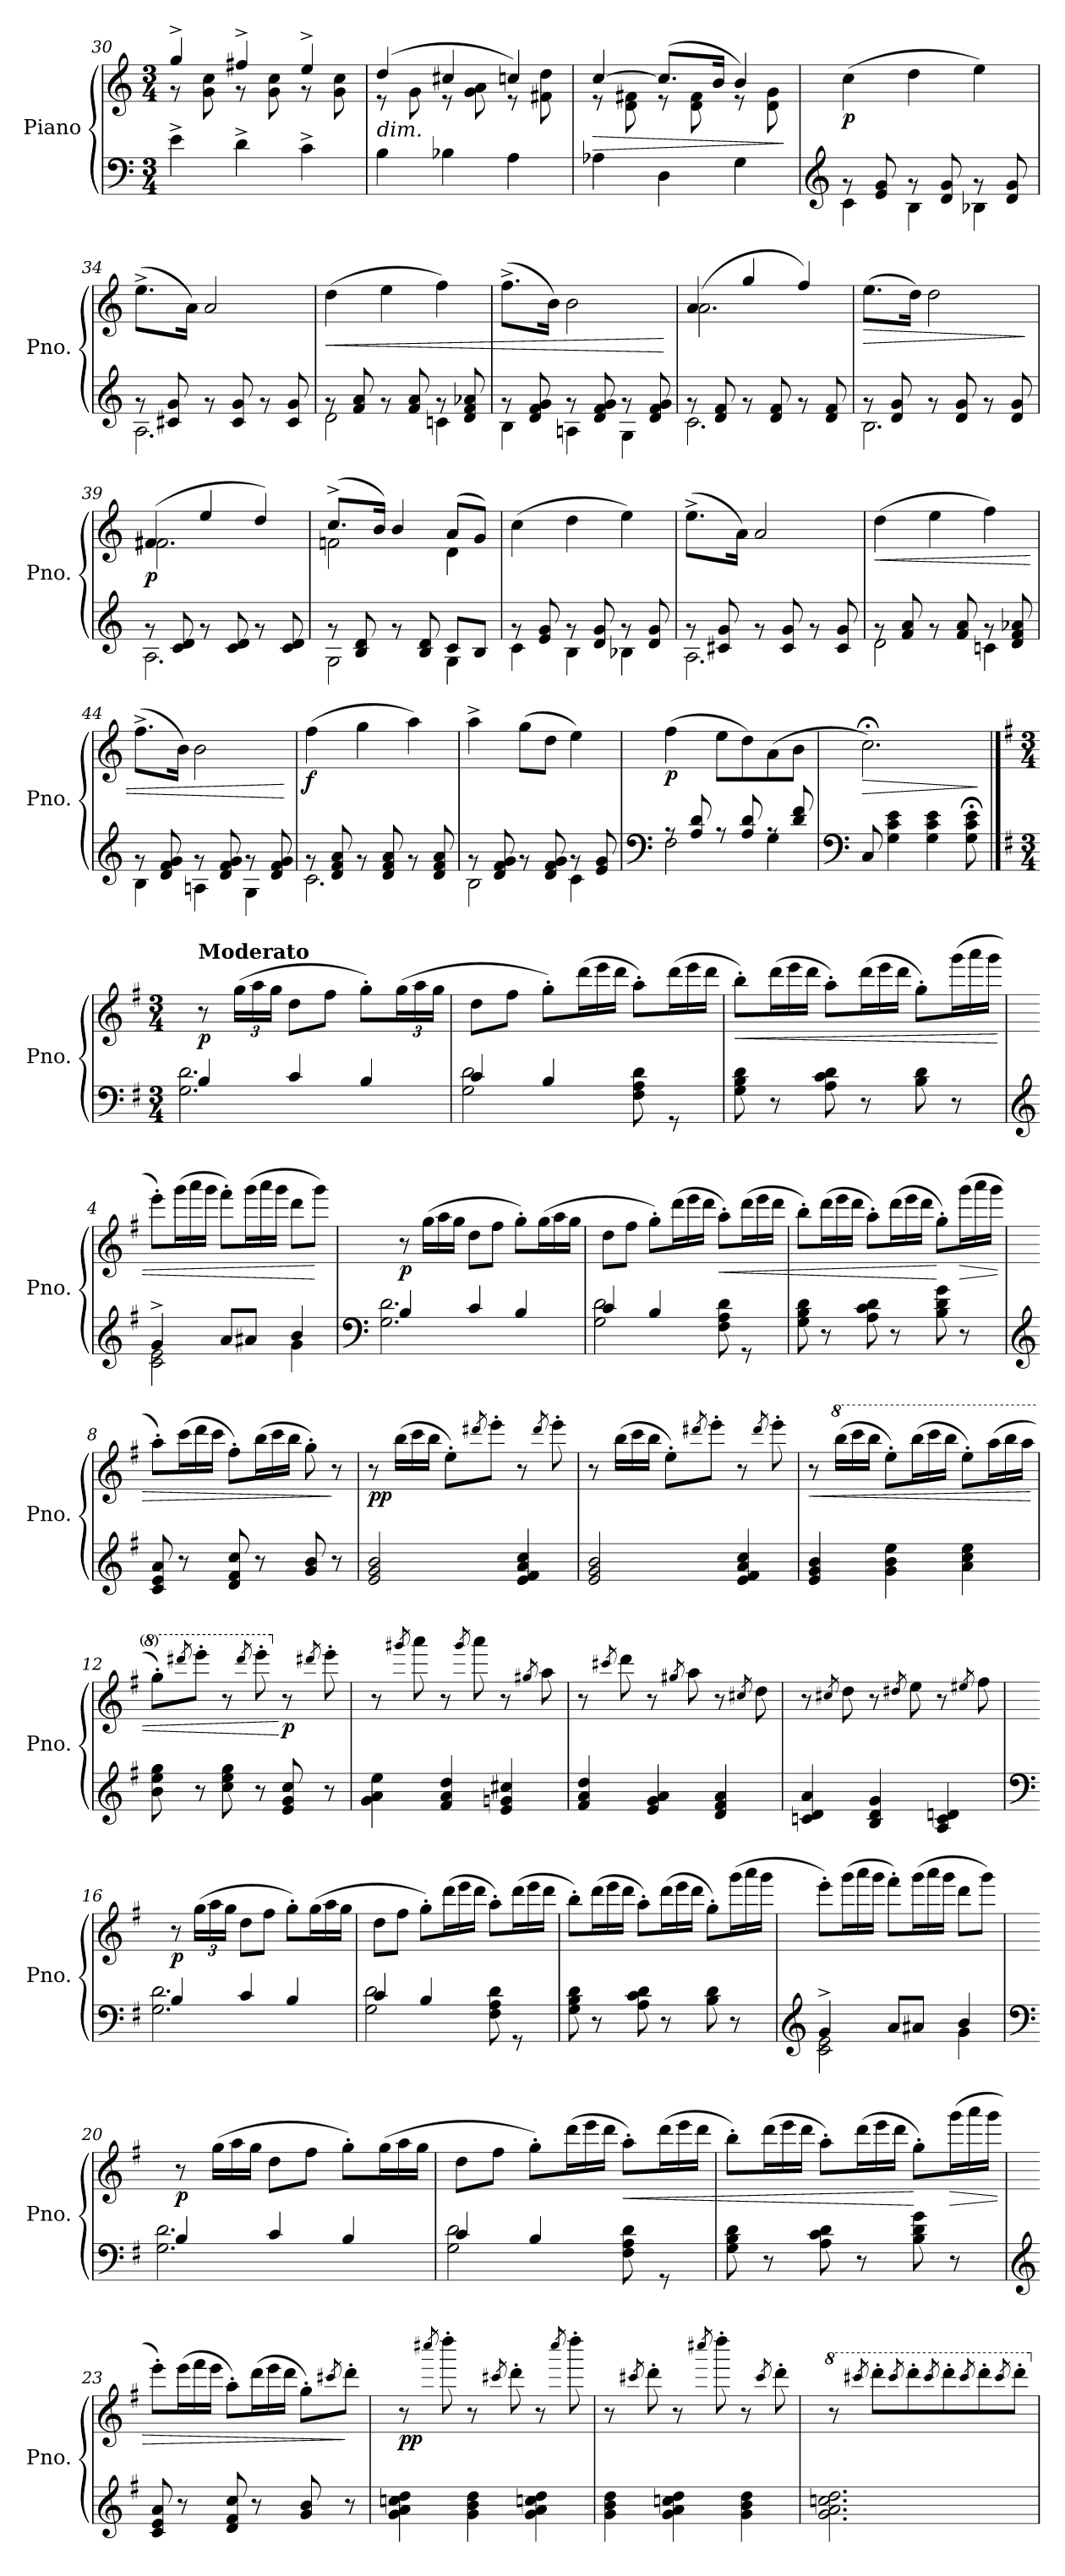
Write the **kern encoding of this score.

**kern	**kern	**dynam
*part1	*part1	*part1
*staff2	*staff1	*staff1/2
*I"Piano	*	*
*I'Pno.	*	*
*clefF4	*clefG2	*
*k[]	*k[]	*
*M3/4	*M3/4	*
=30	=30	=30
*	*^	*
4e^\	4gg^/	8r	.
.	.	8g\ 8cc\	.
4d^\	4ff#X^/	8r	.
.	.	8g\ 8cc\	.
4c^\	4ee^/	8r	.
.	.	8g\ 8cc\	.
!!LO:LB:g=z	!!
=31	=31	=31	=31
!	!LO:TX:b:i:t=dim.	!	!
4B\	(>4dd/	8r	.
.	.	8g\	.
4B-X\	4cc#X/	8r	.
.	.	8g\ 8a\	.
4A\	4ccn/)	8r	.
.	.	8f#X\ 8dd\	.
=32	=32	=32	=32
!	!	!	!LO:HP:b
4A-X\	[4cc/	8r	>
.	.	8d\ 8f#X\	.
4D\	(>8.cc/L]	8r	.
.	.	8d\ 8f#\	.
.	16b/Jk	.	.
4G\	4b/)	8r	.
.	.	8d\ 8g\	.
*	*v	*v	*
.	.	]
=33	=33	=33
*clefG2	*	*
*^	*	*
!	!	!	!LO:DY:b
8rg	4c\	(>4cc\	p
8e/ 8g/	.	.	.
8rg	4B\	4dd\	.
8d/ 8g/	.	.	.
8rg	4B-X\	4ee\)	.
8d/ 8g/	.	.	.
=34	=34	=34	=34
8rg	2.A\	(>8.ee^\L	.
8c#X/ 8g/	.	.	.
.	.	16a\Jk)	.
8rg	.	2a/	.
8c#/ 8g/	.	.	.
8rg	.	.	.
8c#/ 8g/	.	.	.
=35	=35	=35	=35
!	!	!	!LO:HP:b
8rg	2d\	(>4dd\	<
8f/ 8a/	.	.	.
8rg	.	4ee\	.
8f/ 8a/	.	.	.
8rg	4cn\	4ff\)	.
8d/ 8f/ 8a-X/	.	.	.
=36	=36	=36	=36
8rg	4B\	(>8.ff^\L	.
8d/ 8f/ 8g/	.	.	.
.	.	16b\Jk)	.
8rg	4An\	2b\	.
8d/ 8f/ 8g/	.	.	.
8rg	4G\	.	.
8d/ 8f/ 8g/	.	.	.
*v	*v	*	*
.	.	[
!!LO:LB:g=z
=37	=37	=37
*^	*^	*
!	!	!	!	!LO:DY:b
!	!	!	!	!LO:DY:n=1:b
8rg	2.c\	(>4a/	2.a\	other-dynamics f
8d/ 8f/	.	.	.	.
8rg	.	4gg/	.	.
8d/ 8f/	.	.	.	.
8rg	.	4ff/)	.	.
8d/ 8f/	.	.	.	.
*	*	*v	*v	*
=38	=38	=38	=38
!	!	!	!LO:HP:b
8rg	2.B\	(>8.ee\L	>
8d/ 8g/	.	.	.
.	.	16dd\Jk)	.
8rg	.	2dd\	.
8d/ 8g/	.	.	.
8rg	.	.	.
8d/ 8g/	.	.	.
*v	*v	*	*
.	.	]
=39	=39	=39
*^	*^	*
!	!	!	!	!LO:DY:b
8rg	2.A\	(>4f#X/	2.f#\	p
8c/ 8d/	.	.	.	.
8rg	.	4ee/	.	.
8c/ 8d/	.	.	.	.
8rg	.	4dd/)	.	.
8c/ 8d/	.	.	.	.
=40	=40	=40	=40	=40
8rg	2G\	(>8.cc^/L	2fn\	.
8B/ 8d/	.	.	.	.
.	.	16b/Jk)	.	.
8rg	.	4b/	.	.
8B/ 8d/	.	.	.	.
8c/L	4G\	(>8a/L	4d\	.
8B/J	.	8g/J)	.	.
*	*	*v	*v	*
=41	=41	=41	=41
8rg	4c\	(>4cc\	.
8e/ 8g/	.	.	.
8rg	4B\	4dd\	.
8d/ 8g/	.	.	.
8rg	4B-X\	4ee\)	.
8d/ 8g/	.	.	.
=42	=42	=42	=42
8rg	2.A\	(>8.ee^\L	.
8c#X/ 8g/	.	.	.
.	.	16a\Jk)	.
8rg	.	2a/	.
8c#/ 8g/	.	.	.
8rg	.	.	.
8c#/ 8g/	.	.	.
!!LO:LB:g=z
=43	=43	=43	=43
!	!	!	!LO:HP:b
8rg	2d\	(>4dd\	<
8f/ 8a/	.	.	.
8rg	.	4ee\	.
8f/ 8a/	.	.	.
8rg	4cn\	4ff\)	.
8d/ 8f/ 8a-X/	.	.	.
=44	=44	=44	=44
8rg	4B\	(>8.ff^\L	.
8d/ 8f/ 8g/	.	.	.
.	.	16b\Jk)	.
8rg	4An\	2b\	.
8d/ 8f/ 8g/	.	.	.
8rg	4G\	.	.
8d/ 8f/ 8g/	.	.	.
*v	*v	*	*
.	.	[
=45	=45	=45
*^	*	*
!	!	!	!LO:DY:b
8rg	2.c\	(>4ff\	f
8d/ 8f/ 8a/	.	.	.
8rg	.	4gg\	.
8d/ 8f/ 8a/	.	.	.
8rg	.	4aa\)	.
8d/ 8f/ 8a/	.	.	.
=46	=46	=46	=46
8rg	2B\	4aa^\	.
8d/ 8f/ 8g/	.	.	.
8rg	.	(>8gg\L	.
8d/ 8f/ 8g/	.	8dd\J	.
8rg	4c\	4ee\)	.
8e/ 8g/	.	.	.
=47	=47	=47	=47
*clefF4	*	*	*
!	!	!	!LO:DY:b
8rA	2F\	(>4ff\	p
8A/ 8d/	.	.	.
8rA	.	8ee\L	.
8A/ 8d/	.	8dd\)	.
8rA	4G\	(>8a\	.
8d/ 8f/	.	8b\J	.
*v	*v	*	*
=48	=48	=48
*clefF4	*	*
!	!	!LO:HP:b
8C/	2.cc;<\)	>
4G\ 4c\ 4e\	.	.
4G\ 4c\ 4e\	.	.
8G\;< 8c\;< 8e\;<	.	.
.	.	]
!!LO:PB:g=z
==1	==1	==1
*k[f#]	*k[f#]	*
*M3/4	*M3/4	*
*^	*	*
!	!	!LO:TX:a:B:t=Moderato	!
!	!	!	!LO:DY:b
4B/	2.G\ 2.d\	8r	p
*	*	*Xbrackettup	*
.	.	(>24gg\LL	.
.	.	24aa\	.
.	.	24gg\JJ	.
4c/	.	8dd\L	.
.	.	8ff#\J	.
4B/	.	8gg'\L)	.
.	.	(>24gg\L	.
.	.	24aa\	.
.	.	24gg\JJ	.
=2	=2	=2	=2
4c/	2G\ 2d\	8dd\L	.
.	.	8ff#\J	.
4B/	.	8gg'\L)	.
*	*	*Xtuplet	*
.	.	(>24ddd\L	.
.	.	24eee\	.
.	.	24ddd\JJ	.
8F#\ 8A\ 8d\	4ryy	8aa'\L)	.
8rGG	.	(>24ddd\L	.
.	.	24eee\	.
.	.	24ddd\JJ	.
*v	*v	*	*
=3	=3	=3
!	!	!LO:HP:b
8G\ 8B\ 8d\	8bb'\L)	<
8r	(>24ddd\L	.
.	24eee\	.
.	24ddd\JJ	.
8A\ 8c\ 8d\	8aa'\L)	.
8r	(>24ddd\L	.
.	24eee\	.
.	24ddd\JJ	.
8B\ 8d\	8gg'\L)	.
8r	(>24ggg\L	.
.	24aaa\	.
.	24ggg\JJ	.
=4	=4	=4
*clefG2	*	*
*^	*	*
4g^/	2c\ 2e\	8eee'\L)	.
.	.	(>24ggg\L	.
.	.	24aaa\	.
.	.	24ggg\JJ	.
8a/L	.	8fff#'\L)	.
8a#X/J	.	(>24ggg\L	.
.	.	24aaa\	.
.	.	24ggg\JJ	.
4b/	4g\	8ddd\L	.
.	.	8ggg\J)	[
!!LO:LB:g=z
=5	=5	=5	=5
*clefF4	*	*	*
!	!	!	!LO:DY:b
4B/	2.G\ 2.d\	8r	p
.	.	(>24gg\LL	.
.	.	24aa\	.
.	.	24gg\JJ	.
4c/	.	8dd\L	.
.	.	8ff#\J	.
4B/	.	8gg'\L)	.
.	.	(>24gg\L	.
.	.	24aa\	.
.	.	24gg\JJ	.
=6	=6	=6	=6
4c/	2G\ 2d\	8dd\L	.
.	.	8ff#\J	.
4B/	.	8gg'\L)	.
.	.	(>24ddd\L	.
.	.	24eee\	.
.	.	24ddd\JJ	.
!	!	!	!LO:HP:b
8F#\ 8A\ 8d\	4ryy	8aa'\L)	<
8rGG	.	(>24ddd\L	.
.	.	24eee\	.
.	.	24ddd\JJ	.
*v	*v	*	*
=7	=7	=7
8G\ 8B\ 8d\	8bb'\L)	.
8r	(>24ddd\L	.
.	24eee\	.
.	24ddd\JJ	.
8A\ 8c\ 8d\	8aa'\L)	.
8r	(>24ddd\L	.
.	24eee\	.
.	24ddd\JJ	.
8B\ 8d\ 8g\	8gg'\L)	[
!	!	!LO:HP:b
8r	(>24ggg\L	>
.	24aaa\	.
.	24ggg\JJ	.
=8	=8	=8
*clefG2	*	*
8c/ 8e/ 8a/	8aa'\L)	.
8r	(>24ccc\L	.
.	24ddd\	.
.	24ccc\JJ	.
8d/ 8f#/ 8cc/	8ff#'\L)	.
8r	(>24bb\L	.
.	24ccc\	.
.	24bb\JJ	.
8g/ 8b/	8gg'\)	.
8r	8r	]
!!LO:LB:g=z
=9	=9	=9
!	!	!LO:DY:b
2e/ 2g/ 2b/	8r	pp
.	(>24bb\LL	.
.	24ccc\	.
.	24bb\JJ	.
.	8ee'\L)	.
.	8qddd#X/	.
.	8eee'\J	.
4e/ 4f#/ 4a/ 4cc/	8r	.
.	8qddd#/	.
.	8eee'\	.
=10	=10	=10
2e/ 2g/ 2b/	8r	.
.	(>24bb\LL	.
.	24ccc\	.
.	24bb\JJ	.
.	8ee'\L)	.
.	8qddd#X/	.
.	8eee'\J	.
4e/ 4f#/ 4a/ 4cc/	8r	.
.	8qddd#/	.
.	8eee'\	.
=11	=11	=11
!	!	!LO:HP:b
4e/ 4g/ 4b/	8r	<
*	*8va	*
.	(>24bbb\LL	.
.	24cccc\	.
.	24bbb\JJ	.
4g\ 4b\ 4ee\	8eee'\L)	.
.	(>24bbb\L	.
.	24cccc\	.
.	24bbb\JJ	.
4a\ 4cc\ 4ee\	8eee'\L)	.
.	(>24aaa\L	.
.	24bbb\	.
.	24aaa\JJ	.
=12	=12	=12
8b\ 8ee\ 8gg\	8ggg'\L)	.
.	8qdddd#X/	.
8r	8eeee'\J	.
8cc\ 8ee\ 8gg\	8r	.
.	8qdddd#/	.
8r	8eeee'\	.
*	*X8va	*
!	!	!LO:DY:n=1:b
8e/ 8g/ 8cc/	8r	[ p
.	8qddd#X/	.
8r	8eee'\	.
=13	=13	=13
4g\ 4a\ 4ee\	8r	.
.	8qggg#X/	.
.	8aaa\	.
4f#/ 4a/ 4dd/	8r	.
.	8qggg#/	.
.	8aaa\	.
4e/ 4gn/ 4cc#X/	8r	.
.	8qgg#X/	.
.	8aa\	.
!!LO:LB:g=z
=14	=14	=14
4f#/ 4a/ 4dd/	8r	.
.	8qccc#X/	.
.	8ddd\	.
4e/ 4g/ 4a/	8r	.
.	8qgg#X/	.
.	8aa\	.
4d/ 4f#/ 4a/	8r	.
.	8qcc#X/	.
.	8dd\	.
=15	=15	=15
4cn/ 4d/ 4a/	8r	.
.	8qcc#X/	.
.	8dd\	.
4B/ 4d/ 4g/	8r	.
.	8qdd#X/	.
.	8ee\	.
4A/ 4c/ 4dn/	8r	.
.	8qee#X/	.
.	8ff#\	.
=16	=16	=16
*clefF4	*	*
*^	*	*
!	!	!	!LO:DY:b
4B/	2.G\ 2.d\	8r	p
*	*	*tuplet	*
.	.	(>24gg\LL	.
.	.	24aa\	.
.	.	24gg\JJ	.
4c/	.	8dd\L	.
.	.	8ff#\J	.
4B/	.	8gg'\L)	.
*	*	*Xtuplet	*
.	.	(>24gg\L	.
.	.	24aa\	.
.	.	24gg\JJ	.
!!LO:LB:g=z
=17	=17	=17	=17
4c/	2G\ 2d\	8dd\L	.
.	.	8ff#\J	.
4B/	.	8gg'\L)	.
.	.	(>24ddd\L	.
.	.	24eee\	.
.	.	24ddd\JJ	.
8F#\ 8A\ 8d\	4ryy	8aa'\L)	.
8rGG	.	(>24ddd\L	.
.	.	24eee\	.
.	.	24ddd\JJ	.
*v	*v	*	*
=18	=18	=18
8G\ 8B\ 8d\	8bb'\L)	.
8r	(>24ddd\L	.
.	24eee\	.
.	24ddd\JJ	.
8A\ 8c\ 8d\	8aa'\L)	.
8r	(>24ddd\L	.
.	24eee\	.
.	24ddd\JJ	.
8B\ 8d\	8gg'\L)	.
8r	(>24ggg\L	.
.	24aaa\	.
.	24ggg\JJ	.
=19	=19	=19
*clefG2	*	*
*^	*	*
4g^/	2c\ 2e\	8eee'\L)	.
.	.	(>24ggg\L	.
.	.	24aaa\	.
.	.	24ggg\JJ	.
8a/L	.	8fff#'\L)	.
8a#X/J	.	(>24ggg\L	.
.	.	24aaa\	.
.	.	24ggg\JJ	.
4b/	4g\	8ddd\L	.
.	.	8ggg\J)	.
=20	=20	=20	=20
*clefF4	*	*	*
!	!	!	!LO:DY:b
4B/	2.G\ 2.d\	8r	p
.	.	(>24gg\LL	.
.	.	24aa\	.
.	.	24gg\JJ	.
4c/	.	8dd\L	.
.	.	8ff#\J	.
4B/	.	8gg'\L)	.
.	.	(>24gg\L	.
.	.	24aa\	.
.	.	24gg\JJ	.
!!LO:LB:g=z
=21	=21	=21	=21
4c/	2G\ 2d\	8dd\L	.
.	.	8ff#\J	.
4B/	.	8gg'\L)	.
.	.	(>24ddd\L	.
.	.	24eee\	.
.	.	24ddd\JJ	.
!	!	!	!LO:HP:b
8F#\ 8A\ 8d\	4ryy	8aa'\L)	<
8rGG	.	(>24ddd\L	.
.	.	24eee\	.
.	.	24ddd\JJ	.
*v	*v	*	*
=22	=22	=22
8G\ 8B\ 8d\	8bb'\L)	.
8r	(>24ddd\L	.
.	24eee\	.
.	24ddd\JJ	.
8A\ 8c\ 8d\	8aa'\L)	.
8r	(>24ddd\L	.
.	24eee\	.
.	24ddd\JJ	.
8B\ 8d\ 8g\	8gg'\L)	[
!	!	!LO:HP:b
8r	(>24ggg\L	>
.	24aaa\	.
.	24ggg\JJ	.
=23	=23	=23
*clefG2	*	*
8c/ 8e/ 8a/	8eee'\L)	.
8r	(>24eee\L	.
.	24fff#\	.
.	24eee\JJ	.
8d/ 8f#/ 8cc/	8aa'\L)	.
8r	(>24ddd\L	.
.	24eee\	.
.	24ddd\JJ	.
8g/ 8b/	8gg'\L)	.
.	8qccc#X/	.
8r	8ddd'\J	]
=24	=24	=24
!	!	!LO:DY:b
4g\ 4a\ 4ccn\ 4dd\	8r	pp
.	8qcccc#X/	.
.	8dddd'\	.
4g\ 4b\ 4dd\	8r	.
.	8qccc#X/	.
.	8ddd'\	.
4g\ 4a\ 4ccn\ 4dd\	8r	.
.	8qcccc#/	.
.	8dddd'\	.
=25	=25	=25
4g\ 4b\ 4dd\	8r	.
.	8qccc#X/	.
.	8ddd'\	.
4g\ 4a\ 4ccn\ 4dd\	8r	.
.	8qcccc#X/	.
.	8dddd'\	.
4g\ 4b\ 4dd\	8r	.
.	8qccc#/	.
.	8ddd'\	.
!!LO:PB:g=z
=26	=26	=26
*	*8va	*
2.g\ 2.a\ 2.ccn\ 2.dd\	8r	.
.	8qcccc#X/	.
.	8dddd'\L	.
.	8qcccc#/	.
.	8dddd'\	.
.	8qcccc#/	.
.	8dddd'\	.
.	8qcccc#/	.
.	8dddd'\	.
.	8qcccc#/	.
.	8dddd'\J	.
*	*X8va	*
=	=	=
*-	*-	*-
